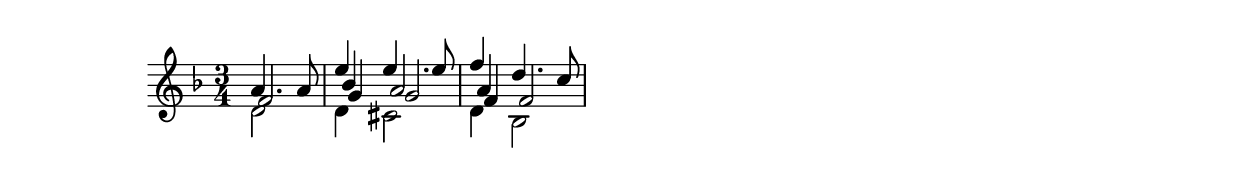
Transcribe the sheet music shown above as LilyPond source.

%% Do not edit this file; it is auto-generated from LSR http://lsr.dsi.unimi.it
%% This file is in the public domain.
\version "2.11.53"

\header {
  lsrtags = "simultaneous-notes"

 doctitlees = "Voces adicionales para evitar colisiones"
 texidoces = "
En ciertos casos de polifonía compleja, se necesitan voces adicionales
para evitar colisiones entre las notas.  Las voces adicionales se
añaden definiendo una variable que utiliza la función de Scheme
context-spec-music.

"

  texidoc = "
In some instances of complex polyphonic music, additional voices are
necessary to prevent collisions between notes.  If more than four
parallel voices are needed, additional voices can be added by defining
a variable using the Scheme function @code{context-spec-music}.

"
  doctitle = "Additional voices to avoid collisions"
} % begin verbatim
voiceFive = #(context-spec-music (make-voice-props-set 4) 'Voice)
\relative c'' {
  \time 3/4 \key d \minor \partial 2
  <<
    { \voiceOne
      a4. a8
      e'4 e4. e8
      f4 d4. c8
    } \\ {
      \voiceThree
      f,2
      bes4 a2
      a4 s2
    } \\ {
      \voiceFive
      s2
      g4 g2
      f4 f2
    } \\ {
      \voiceTwo
      d2
      d4 cis2
      d4 bes2
    }
  >>
}
